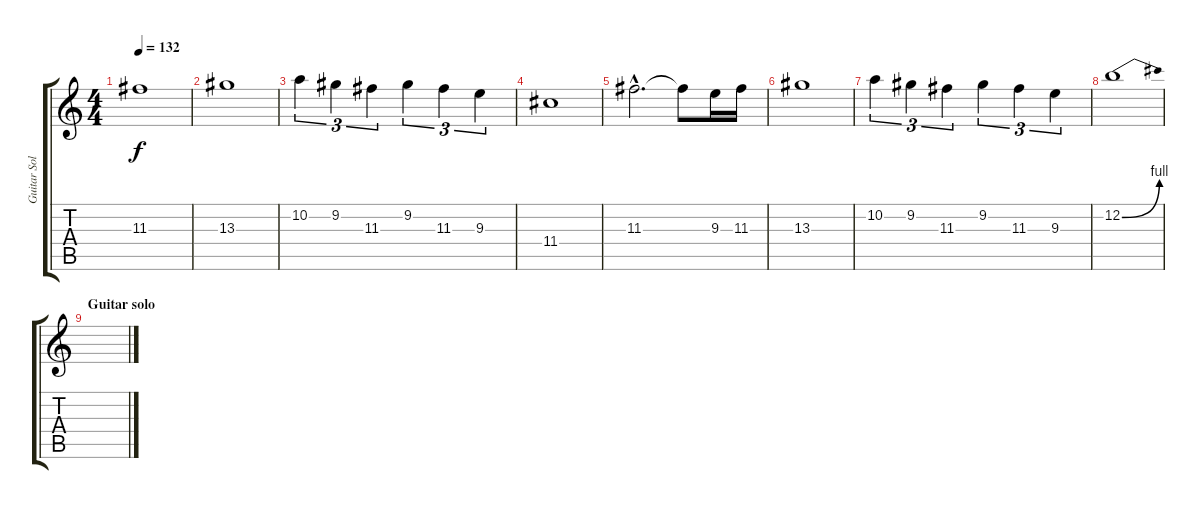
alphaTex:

\track ("Guitar Solo Overdubs" "Guitar Sol") {instrument distortionguitar}
\staff {score tabs}
\tuning (E4 B3 G3 D3 A2 E2) {hide}
\ts (4 4)
\tempo 132
\clef g2
\ks c
11.3.1{dy f} |
13.3.1 |
10.2.4{tu (3 2)} 9.2.4{tu (3 2)} 11.3.4{tu (3 2)} 9.2.4{tu (3 2)} 11.3.4{tu (3 2)} 9.3.4{tu (3 2)} |
11.4.1 |
11.3{hac}.2{d} 11.3{t}.8 9.3.16 11.3.16 |
13.3.1 |
10.2.4{tu (3 2)} 9.2.4{tu (3 2)} 11.3.4{tu (3 2)} 9.2.4{tu (3 2)} 11.3.4{tu (3 2)} 9.3.4{tu (3 2)} |
12.2{be (bend 0 0 60 4)}.1 |
\section ("" "Guitar solo")
